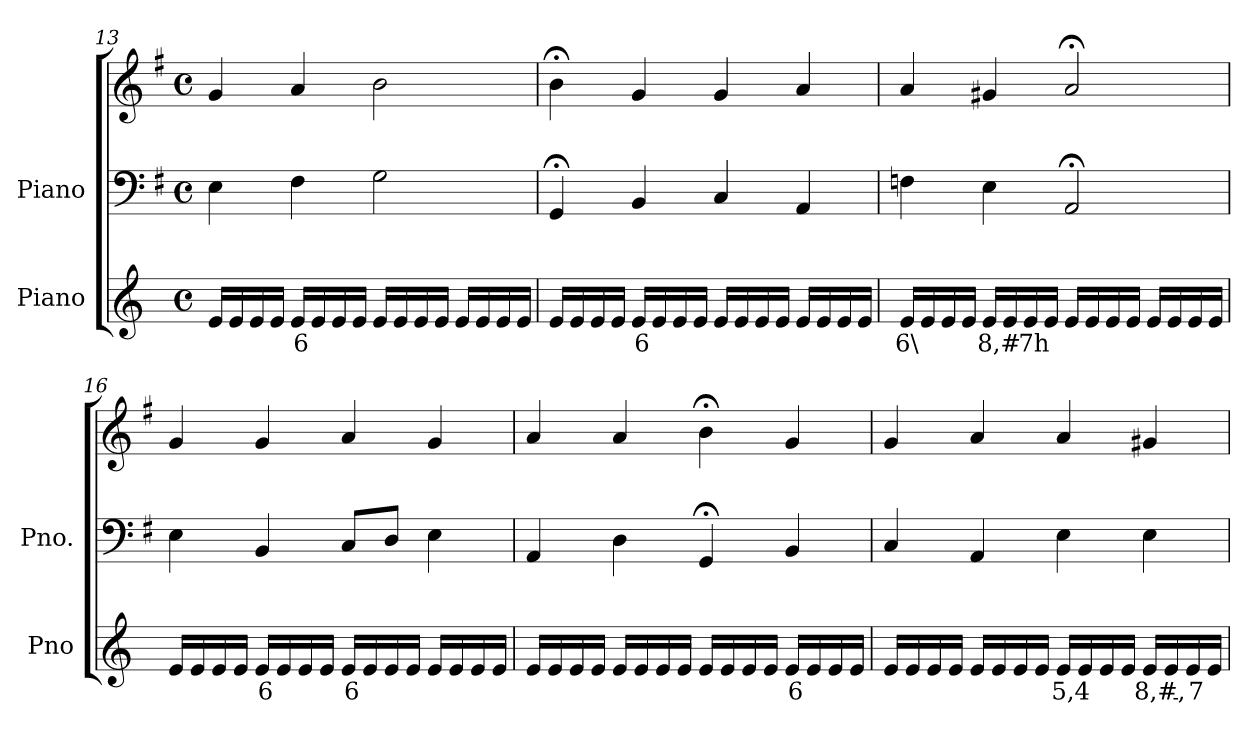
**kern	**text	**kern	**kern
*part2	*part2	*part1	*part1
*staff3	*staff3	*staff2	*staff1
*I"Piano	*	*I"Piano	*
*I'Pno	*	*I'Pno.	*
*clefG2	*	*clefF4	*clefG2
*k[]	*	*k[f#]	*k[f#]
*M4/4	*	*M4/4	*M4/4
*met(c)	*	*met(c)	*met(c)
=13	=13	=13	=13
16e/LL	.	4E\	4g/
16e/	.	.	.
16e/	.	.	.
16e/JJ	.	.	.
!	!LO:LY:b	!	!
16e/LL	6	4F#\	4a/
16e/	.	.	.
16e/	.	.	.
16e/JJ	.	.	.
16e/LL	.	2G\	2b\
16e/	.	.	.
16e/	.	.	.
16e/JJ	.	.	.
16e/LL	.	.	.
16e/	.	.	.
16e/	.	.	.
16e/JJ	.	.	.
=14	=14	=14	=14
16e/LL	.	4GG;</	4b;<\
16e/	.	.	.
16e/	.	.	.
16e/JJ	.	.	.
!	!LO:LY:b	!	!
16e/LL	6	4BB/	4g/
16e/	.	.	.
16e/	.	.	.
16e/JJ	.	.	.
16e/LL	.	4C/	4g/
16e/	.	.	.
16e/	.	.	.
16e/JJ	.	.	.
16e/LL	.	4AA/	4a/
16e/	.	.	.
16e/	.	.	.
16e/JJ	.	.	.
=15	=15	=15	=15
!	!LO:LY:b	!	!
16e/LL	6\	4Fn\	4a/
16e/	.	.	.
16e/	.	.	.
16e/JJ	.	.	.
!	!LO:LY:b	!	!
16e/LL	8,#	4E\	4g#X/
16e/	.	.	.
!	!LO:LY:b	!	!
16e/	7h	.	.
16e/JJ	.	.	.
16e/LL	.	2AA;</	2a;</
16e/	.	.	.
16e/	.	.	.
16e/JJ	.	.	.
16e/LL	.	.	.
16e/	.	.	.
16e/	.	.	.
16e/JJ	.	.	.
=16	=16	=16	=16
16e/LL	.	4E\	4g/
16e/	.	.	.
16e/	.	.	.
16e/JJ	.	.	.
!	!LO:LY:b	!	!
16e/LL	6	4BB/	4g/
16e/	.	.	.
16e/	.	.	.
16e/JJ	.	.	.
!	!LO:LY:b	!	!
16e/LL	6	8C/L	4a/
16e/	.	.	.
16e/	.	8D/J	.
16e/JJ	.	.	.
16e/LL	.	4E\	4g/
16e/	.	.	.
16e/	.	.	.
16e/JJ	.	.	.
=17	=17	=17	=17
16e/LL	.	4AA/	4a/
16e/	.	.	.
16e/	.	.	.
16e/JJ	.	.	.
16e/LL	.	4D\	4a/
16e/	.	.	.
16e/	.	.	.
16e/JJ	.	.	.
16e/LL	.	4GG;</	4b;<\
16e/	.	.	.
16e/	.	.	.
16e/JJ	.	.	.
!	!LO:LY:b	!	!
16e/LL	6	4BB/	4g/
16e/	.	.	.
16e/	.	.	.
16e/JJ	.	.	.
=18	=18	=18	=18
16e/LL	.	4C/	4g/
16e/	.	.	.
16e/	.	.	.
16e/JJ	.	.	.
16e/LL	.	4AA/	4a/
16e/	.	.	.
16e/	.	.	.
16e/JJ	.	.	.
!	!LO:LY:b	!	!
16e/LL	5,4	4E\	4a/
16e/	.	.	.
16e/	.	.	.
16e/JJ	.	.	.
!	!LO:LY:b	!	!
16e/LL	8,#,_	4E\	4g#X/
16e/	.	.	.
!	!LO:LY:b	!	!
16e/	7	.	.
16e/JJ	.	.	.
=	=	=	=
*-	*-	*-	*-
